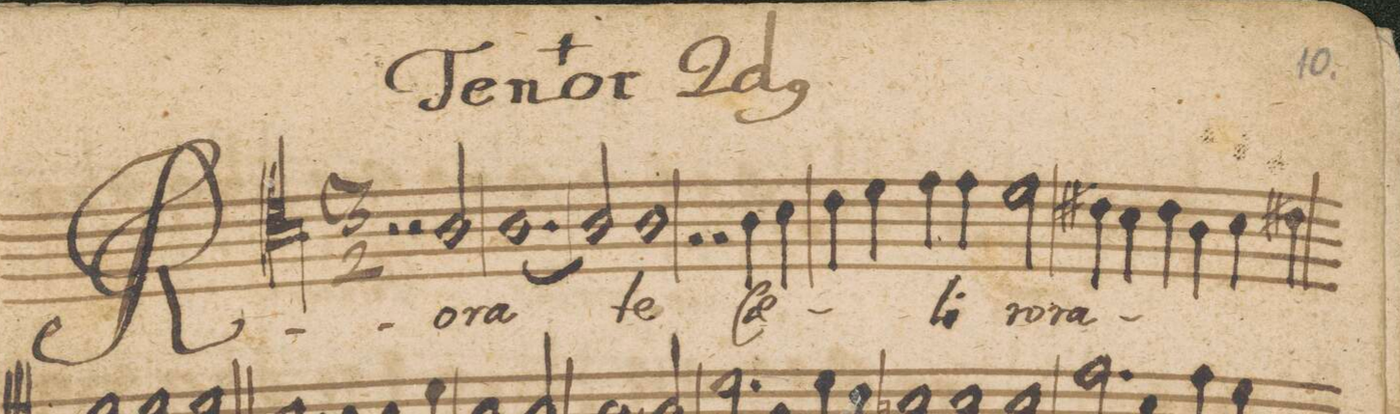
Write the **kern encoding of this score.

**kern	**text	**text
*I"Tenor 2 d(us)	*	*
*clefC4	*	*
*k[]	*	*
*M3/2	*	*
2r	.	.
2r	.	.
2A/	Ro-	.
=2	=2	=2
[<1.A\	-ra-	.
=3	=3	=3
2A/]	.	.
1A\	-te	.
=4	=4	=4
2r	.	.
2r	.	.
4A\	Cae-	.
4B\	.	.
=5	=5	=5
4c\	.	.
4d\	.	.
4e\	.	.
4e\	-li	.
*2\right	*	*
2d\	ro-	.
=6	=6	=6
4c#X\	-ra-	.
4B\	.	.
4c#\	.	.
4A\	.	.
4B\	.	.
4c#X\	.	.
=7	=7	=7
*-	*-	*-
